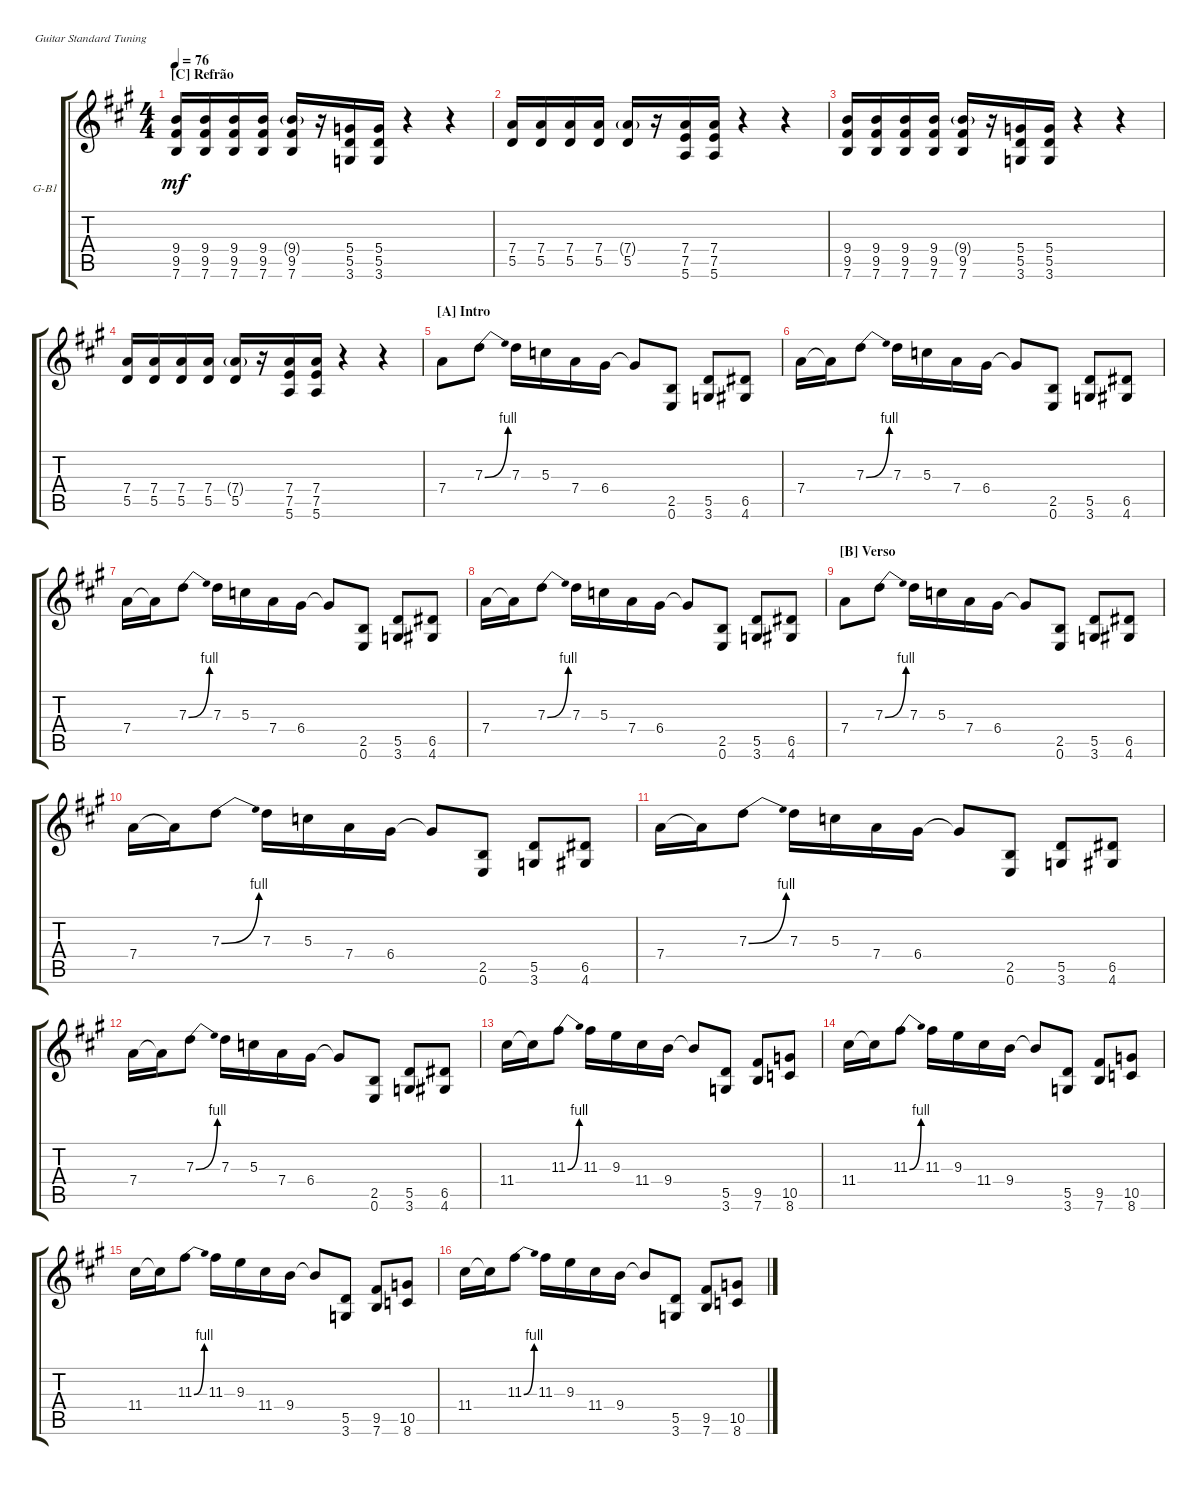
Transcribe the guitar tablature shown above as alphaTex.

\defaultSystemsLayout 4
\bracketExtendMode groupsimilarinstruments
\firstSystemTrackNameOrientation horizontal
\otherSystemsTrackNameOrientation horizontal
\track ("Guitar Base" "G-B1") {instrument acousticguitarsteel}
\staff {score tabs}
\tuning (E4 B3 G3 D3 A2 E2)
\ts (4 4)
\section ("C" "Refrão")
\tempo 76
\clef g2
\scale
1.07062
\ks a
(7.6 9.5 9.4).16{dy mf} (7.6 9.5 9.4).16 (7.6 9.5 9.4).16 (7.6 9.5 9.4).16 (9.4{g} 9.5 7.6).16 r.16 (3.6 5.5 5.4).16 (3.6 5.5 5.4).16 r.4 r.4 |
\scale
0.929382 (5.5 7.4).16 (5.5 7.4).16 (5.5 7.4).16 (5.5 7.4).16 (7.4{g} 5.5).16 r.16 (5.6 7.5 7.4).16 (5.6 7.5 7.4).16 r.4 r.4 |
\scale
1.07062 (7.6 9.5 9.4).16 (7.6 9.5 9.4).16 (7.6 9.5 9.4).16 (7.6 9.5 9.4).16 (9.4{g} 9.5 7.6).16 r.16 (3.6 5.5 5.4).16 (3.6 5.5 5.4).16 r.4 r.4 |
\scale
0.929382 (5.5 7.4).16 (5.5 7.4).16 (5.5 7.4).16 (5.5 7.4).16 (7.4{g} 5.5).16 r.16 (5.6 7.5 7.4).16 (5.6 7.5 7.4).16 r.4 r.4 |
\section ("A" "Intro")
\scale
1.07062 7.4.8 7.3{be (bend 0 0 15 4)}.8 7.3.16 5.3.16 7.4.16 6.4.16 6.4{t}.8 (0.6 2.5).8 (3.6 5.5).8 (6.5 4.6).8 |
\scale
0.929382 7.4.16 7.4{t}.16 7.3{be (bend 0 0 15 4)}.8 7.3.16 5.3.16 7.4.16 6.4.16 6.4{t}.8 (0.6 2.5).8 (3.6 5.5).8 (6.5 4.6).8 |
\scale
1.07062 7.4.16 7.4{t}.16 7.3{be (bend 0 0 15 4)}.8 7.3.16 5.3.16 7.4.16 6.4.16 6.4{t}.8 (0.6 2.5).8 (3.6 5.5).8 (6.5 4.6).8 |
7.4.16 7.4{t}.16 7.3{be (bend 0 0 15 4)}.8 7.3.16 5.3.16 7.4.16 6.4.16 6.4{t}.8 (0.6 2.5).8 (3.6 5.5).8 (6.5 4.6).8 |
\section ("B" "Verso")
7.4.8 7.3{be (bend 0 0 15 4)}.8 7.3.16 5.3.16 7.4.16 6.4.16 6.4{t}.8 (0.6 2.5).8 (3.6 5.5).8 (6.5 4.6).8 |
7.4.16 7.4{t}.16 7.3{be (bend 0 0 15 4)}.8 7.3.16 5.3.16 7.4.16 6.4.16 6.4{t}.8 (0.6 2.5).8 (3.6 5.5).8 (6.5 4.6).8 |
7.4.16 7.4{t}.16 7.3{be (bend 0 0 15 4)}.8 7.3.16 5.3.16 7.4.16 6.4.16 6.4{t}.8 (0.6 2.5).8 (3.6 5.5).8 (6.5 4.6).8 |
7.4.16 7.4{t}.16 7.3{be (bend 0 0 15 4)}.8 7.3.16 5.3.16 7.4.16 6.4.16 6.4{t}.8 (0.6 2.5).8 (3.6 5.5).8 (6.5 4.6).8 |
11.4.16 11.4{t}.16 11.3{be (bend 0 0 15 4)}.8 11.3.16 9.3.16 11.4.16 9.4.16 9.4{t}.8 (3.6 5.5).8 (7.6 9.5).8 (10.5 8.6).8 |
11.4.16 11.4{t}.16 11.3{be (bend 0 0 15 4)}.8 11.3.16 9.3.16 11.4.16 9.4.16 9.4{t}.8 (3.6 5.5).8 (7.6 9.5).8 (10.5 8.6).8 |
\scale
1.10088 11.4.16 11.4{t}.16 11.3{be (bend 0 0 15 4)}.8 11.3.16 9.3.16 11.4.16 9.4.16 9.4{t}.8 (3.6 5.5).8 (7.6 9.5).8 (10.5 8.6).8 |
\scale
0.899117 11.4.16 11.4{t}.16 11.3{be (bend 0 0 15 4)}.8 11.3.16 9.3.16 11.4.16 9.4.16 9.4{t}.8 (3.6 5.5).8 (7.6 9.5).8 (10.5 8.6).8
